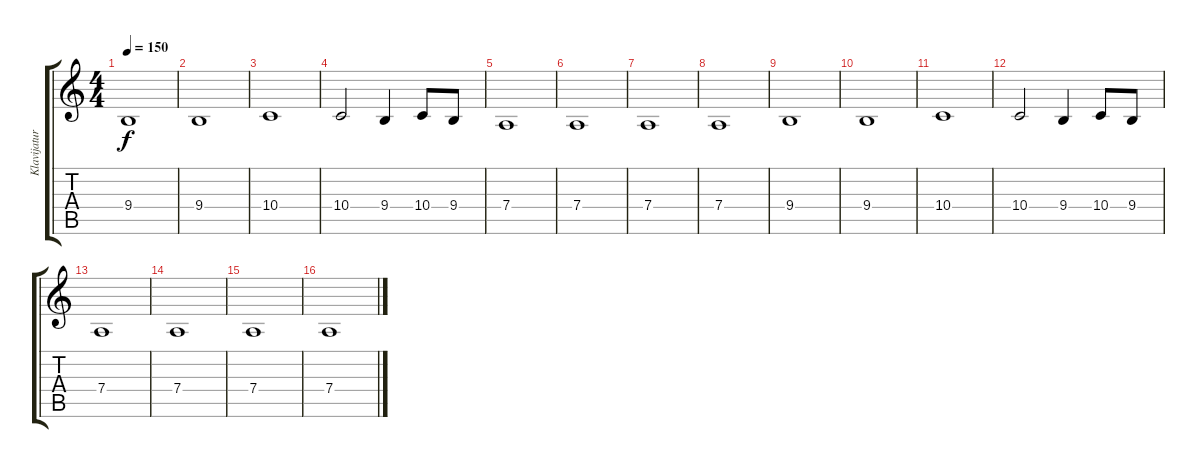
\track ("Klavijatura 3" "Klavijatur") {instrument choiraahs}
\staff {score tabs}
\tuning (E4 B3 G3 D3 A2 E2) {hide}
\ts (4 4)
\tempo 150
\clef g2
\ks c
9.4.1{dy f} |
9.4.1 |
10.4.1 |
10.4.2 9.4.4 10.4.8 9.4.8 |
7.4.1 |
7.4.1 |
7.4.1 |
7.4.1 |
9.4.1 |
9.4.1 |
10.4.1 |
10.4.2 9.4.4 10.4.8 9.4.8 |
7.4.1 |
7.4.1 |
7.4.1 |
7.4.1
